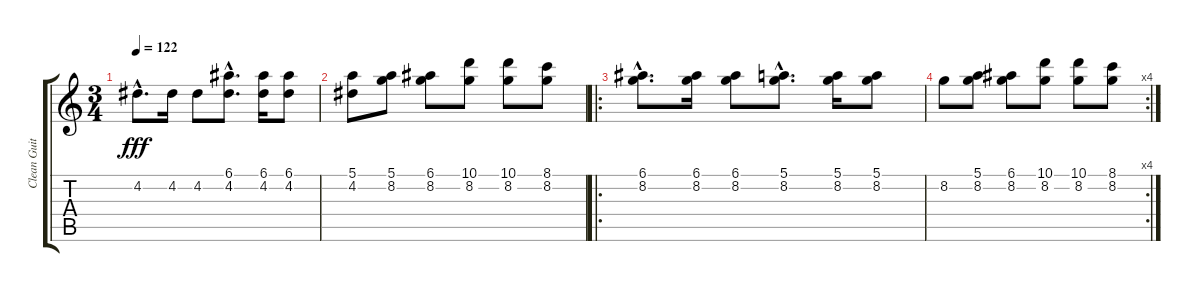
\track ("Clean Guitar 2" "Clean Guit") {instrument electricguitarclean}
\staff {score tabs}
\tuning (E4 B3 G3 D3 A2 E2) {hide}
\ts (3 4)
\tempo 122
\clef g2
\ks c
4.2{hac}.8{d dy fff} 4.2.16 4.2.8 (6.1{hac} 4.2{hac}).8{d} (6.1 4.2).16 (6.1 4.2).8 |
(5.1 4.2).8 (5.1 8.2).8 (6.1 8.2).8 (10.1 8.2).8 (10.1 8.2).8 (8.1 8.2).8 |
\ro
(6.1{hac} 8.2{hac}).8{d} (6.1 8.2).16 (6.1 8.2).8 (5.1{hac} 8.2{hac}).8{d} (5.1 8.2).16 (5.1 8.2).8 |
\rc 4
8.2.8 (5.1 8.2).8 (6.1 8.2).8 (10.1 8.2).8 (10.1 8.2).8 (8.1 8.2).8
